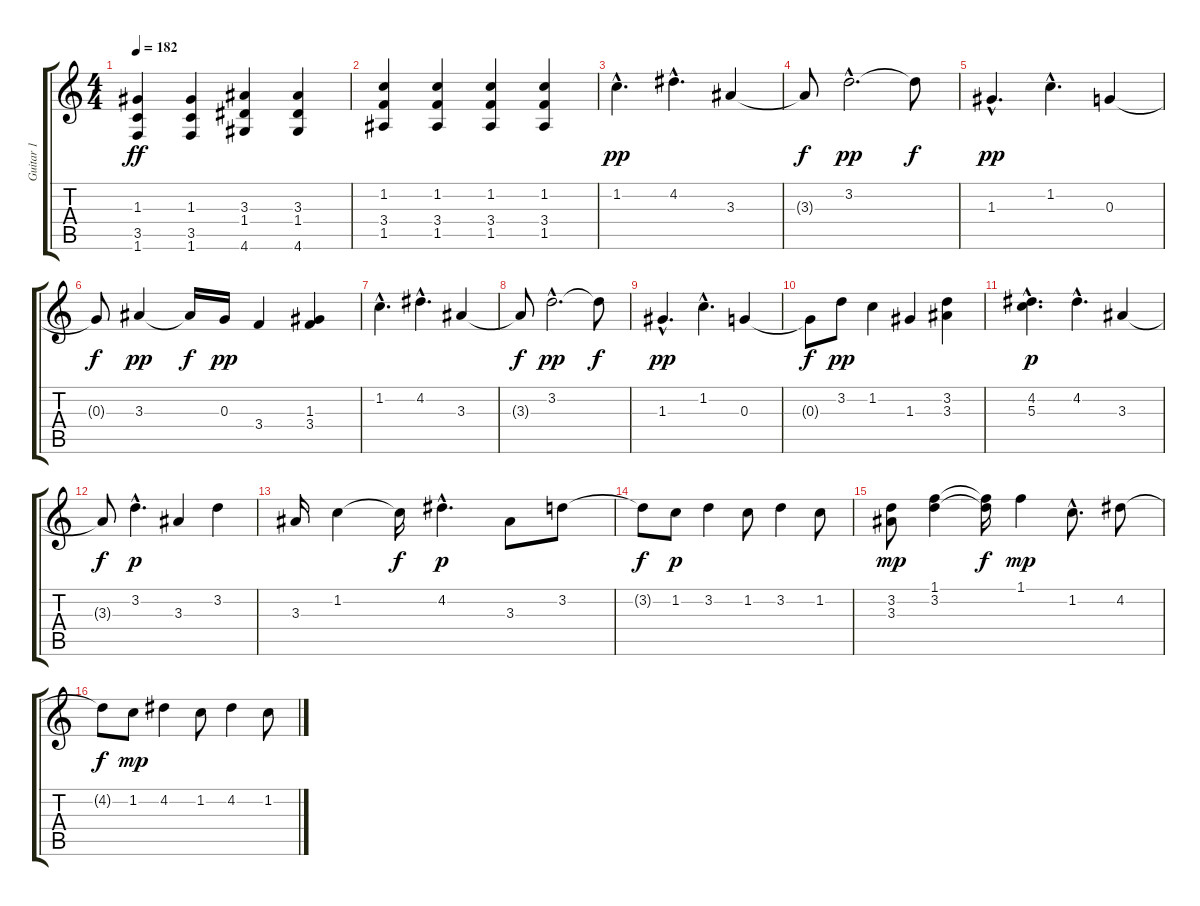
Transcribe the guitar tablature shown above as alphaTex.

\track ("Guitar 1" "Guitar 1") {instrument distortionguitar}
\staff {score tabs}
\tuning (E4 B3 G3 D3 A2 E2) {hide}
\ts (4 4)
\tempo 182
\clef g2
\ks c
(1.3 3.5 1.6).4{dy ff} (1.3 3.5 1.6).4 (3.3 1.4 4.6).4 (3.3 1.4 4.6).4 |
(1.2 3.4 1.5).4 (1.2 3.4 1.5).4 (1.2 3.4 1.5).4 (1.2 3.4 1.5).4 |
1.2{hac}.4{d dy pp} 4.2{hac}.4{d} 3.3.4 |
3.3{t}.8{dy f} 3.2{hac}.2{d dy pp} 3.2{t}.8{dy f} |
1.3{hac}.4{d dy pp} 1.2{hac}.4{d} 0.3.4 |
0.3{t}.8{dy f} 3.3.4{dy pp} 3.3{t}.16{dy f} 0.3.16{dy pp} 3.4.4 (1.3 3.4).4 |
1.2{hac}.4{d} 4.2{hac}.4{d} 3.3.4 |
3.3{t}.8{dy f} 3.2{hac}.2{d dy pp} 3.2{t}.8{dy f} |
1.3{hac}.4{d dy pp} 1.2{hac}.4{d} 0.3.4 |
0.3{t}.8{dy f} 3.2.8{dy pp} 1.2.4 1.3.4 (3.2 3.3).4 |
(4.2{hac} 5.3{hac}).4{d dy p} 4.2{hac}.4{d} 3.3.4 |
3.3{t}.8{dy f} 3.2{hac}.4{d dy p} 3.3.4 3.2.4 |
3.3.16 1.2.4 1.2{t}.16{dy f} 4.2{hac}.4{d dy p} 3.3.8 3.2.8 |
3.2{t}.8{dy f} 1.2.8{dy p} 3.2.4 1.2.8 3.2.4 1.2.8 |
(3.2 3.3).8{dy mp} (1.1 3.2).4 (1.1{t} 3.2{t}).16{dy f} 1.1.4{dy mp} 1.2{hac}.8{d} 4.2.8 |
4.2{t}.8{dy f} 1.2.8{dy mp} 4.2.4 1.2.8 4.2.4 1.2.8
